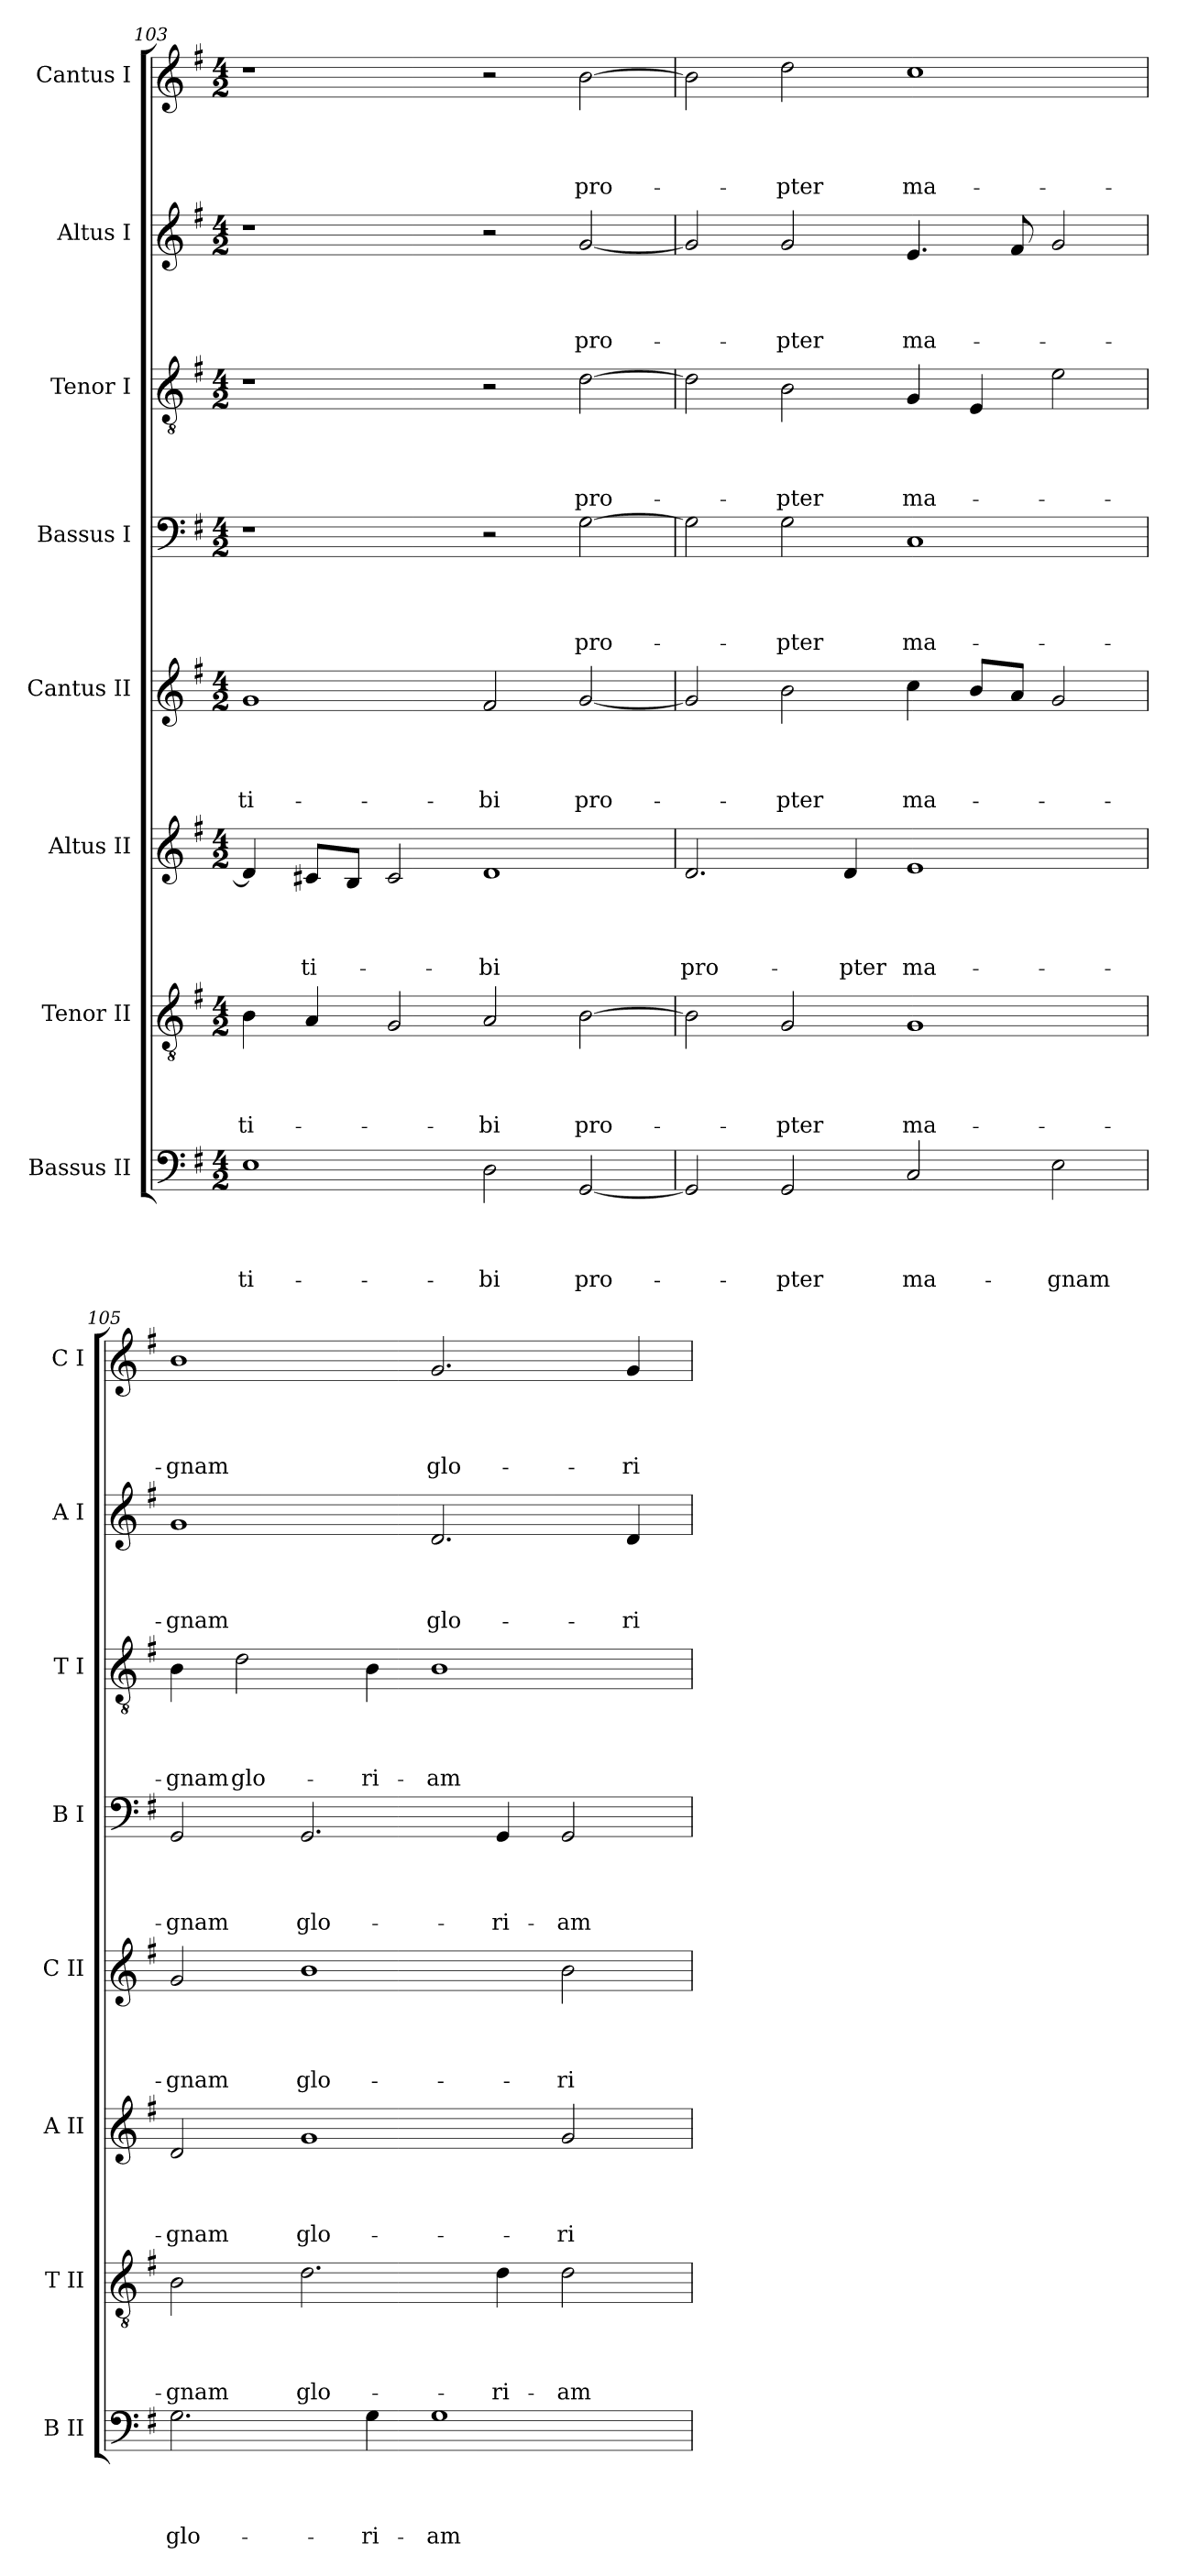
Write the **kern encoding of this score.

**kern	**text	**text	**text	**text	**kern	**text	**text	**text	**text	**kern	**text	**text	**text	**text	**kern	**text	**text	**text	**text	**kern	**text	**text	**text	**text	**kern	**text	**text	**text	**text	**kern	**text	**text	**text	**text	**kern	**text	**text	**text	**text
*part8	*part8	*part8	*part8	*part8	*part7	*part7	*part7	*part7	*part7	*part6	*part6	*part6	*part6	*part6	*part5	*part5	*part5	*part5	*part5	*part4	*part4	*part4	*part4	*part4	*part3	*part3	*part3	*part3	*part3	*part2	*part2	*part2	*part2	*part2	*part1	*part1	*part1	*part1	*part1
*staff8	*staff8	*staff8	*staff8	*staff8	*staff7	*staff7	*staff7	*staff7	*staff7	*staff6	*staff6	*staff6	*staff6	*staff6	*staff5	*staff5	*staff5	*staff5	*staff5	*staff4	*staff4	*staff4	*staff4	*staff4	*staff3	*staff3	*staff3	*staff3	*staff3	*staff2	*staff2	*staff2	*staff2	*staff2	*staff1	*staff1	*staff1	*staff1	*staff1
*I"Bassus II	*	*	*	*	*I"Tenor II	*	*	*	*	*I"Altus II	*	*	*	*	*I"Cantus II	*	*	*	*	*I"Bassus I	*	*	*	*	*I"Tenor I	*	*	*	*	*I"Altus I	*	*	*	*	*I"Cantus I	*	*	*	*
*I'B II	*	*	*	*	*I'T II	*	*	*	*	*I'A II	*	*	*	*	*I'C II	*	*	*	*	*I'B I	*	*	*	*	*I'T I	*	*	*	*	*I'A I	*	*	*	*	*I'C I	*	*	*	*
!!LO:PB:g=z
*clefF4	*	*	*	*	*clefGv2	*	*	*	*	*clefG2	*	*	*	*	*clefG2	*	*	*	*	*clefF4	*	*	*	*	*clefGv2	*	*	*	*	*clefG2	*	*	*	*	*clefG2	*	*	*	*
*k[f#]	*	*	*	*	*k[f#]	*	*	*	*	*k[f#]	*	*	*	*	*k[f#]	*	*	*	*	*k[f#]	*	*	*	*	*k[f#]	*	*	*	*	*k[f#]	*	*	*	*	*k[f#]	*	*	*	*
*G:	*	*	*	*	*G:	*	*	*	*	*G:	*	*	*	*	*G:	*	*	*	*	*G:	*	*	*	*	*G:	*	*	*	*	*G:	*	*	*	*	*G:	*	*	*	*
*M4/2	*	*	*	*	*M4/2	*	*	*	*	*M4/2	*	*	*	*	*M4/2	*	*	*	*	*M4/2	*	*	*	*	*M4/2	*	*	*	*	*M4/2	*	*	*	*	*M4/2	*	*	*	*
=103	=103	=103	=103	=103	=103	=103	=103	=103	=103	=103	=103	=103	=103	=103	=103	=103	=103	=103	=103	=103	=103	=103	=103	=103	=103	=103	=103	=103	=103	=103	=103	=103	=103	=103	=103	=103	=103	=103	=103
!	!	!	!	!LO:LY:b	!	!	!	!	!	!	!	!	!	!	!	!	!	!	!	!	!	!	!	!	!	!	!	!	!	!	!	!	!	!	!	!	!	!	!
!	!	!	!	!	!	!	!	!	!LO:LY:b	!	!	!	!	!	!	!	!	!	!	!	!	!	!	!	!	!	!	!	!	!	!	!	!	!	!	!	!	!	!
!	!	!	!	!	!	!	!	!	!	!	!	!	!	!	!	!	!	!	!LO:LY:b	!	!	!	!	!	!	!	!	!	!	!	!	!	!	!	!	!	!	!	!
1E	.	.	.	ti-	4B\	.	.	.	ti-	4d/]	.	.	.	.	1g	.	.	.	ti-	1r	.	.	.	.	1r	.	.	.	.	1r	.	.	.	.	1r	.	.	.	.
!	!	!	!	!	!	!	!	!	!	!	!	!	!	!LO:LY:b	!	!	!	!	!	!	!	!	!	!	!	!	!	!	!	!	!	!	!	!	!	!	!	!	!
.	.	.	.	.	4A/	.	.	.	.	8c#X/L	.	.	.	ti-	.	.	.	.	.	.	.	.	.	.	.	.	.	.	.	.	.	.	.	.	.	.	.	.	.
.	.	.	.	.	.	.	.	.	.	8B/J	.	.	.	.	.	.	.	.	.	.	.	.	.	.	.	.	.	.	.	.	.	.	.	.	.	.	.	.	.
.	.	.	.	.	2G/	.	.	.	.	2c#/	.	.	.	.	.	.	.	.	.	.	.	.	.	.	.	.	.	.	.	.	.	.	.	.	.	.	.	.	.
!	!	!	!	!LO:LY:b	!	!	!	!	!	!	!	!	!	!	!	!	!	!	!	!	!	!	!	!	!	!	!	!	!	!	!	!	!	!	!	!	!	!	!
!	!	!	!	!	!	!	!	!	!LO:LY:b	!	!	!	!	!	!	!	!	!	!	!	!	!	!	!	!	!	!	!	!	!	!	!	!	!	!	!	!	!	!
!	!	!	!	!	!	!	!	!	!	!	!	!	!	!LO:LY:b	!	!	!	!	!	!	!	!	!	!	!	!	!	!	!	!	!	!	!	!	!	!	!	!	!
!	!	!	!	!	!	!	!	!	!	!	!	!	!	!	!	!	!	!	!LO:LY:b	!	!	!	!	!	!	!	!	!	!	!	!	!	!	!	!	!	!	!	!
2D\	.	.	.	-bi	2A/	.	.	.	-bi	1d	.	.	.	-bi	2f#/	.	.	.	-bi	2r	.	.	.	.	2r	.	.	.	.	2r	.	.	.	.	2r	.	.	.	.
!	!	!	!	!LO:LY:b	!	!	!	!	!	!	!	!	!	!	!	!	!	!	!	!	!	!	!	!	!	!	!	!	!	!	!	!	!	!	!	!	!	!	!
!	!	!	!	!	!	!	!	!	!LO:LY:b	!	!	!	!	!	!	!	!	!	!	!	!	!	!	!	!	!	!	!	!	!	!	!	!	!	!	!	!	!	!
!	!	!	!	!	!	!	!	!	!	!	!	!	!	!	!	!	!	!	!LO:LY:b	!	!	!	!	!	!	!	!	!	!	!	!	!	!	!	!	!	!	!	!
!	!	!	!	!	!	!	!	!	!	!	!	!	!	!	!	!	!	!	!	!	!	!	!	!LO:LY:b	!	!	!	!	!	!	!	!	!	!	!	!	!	!	!
!	!	!	!	!	!	!	!	!	!	!	!	!	!	!	!	!	!	!	!	!	!	!	!	!	!	!	!	!	!LO:LY:b	!	!	!	!	!	!	!	!	!	!
!	!	!	!	!	!	!	!	!	!	!	!	!	!	!	!	!	!	!	!	!	!	!	!	!	!	!	!	!	!	!	!	!	!	!LO:LY:b	!	!	!	!	!
!	!	!	!	!	!	!	!	!	!	!	!	!	!	!	!	!	!	!	!	!	!	!	!	!	!	!	!	!	!	!	!	!	!	!	!	!	!	!	!LO:LY:b
[2GG/	.	.	.	pro-	[2B\	.	.	.	pro-	.	.	.	.	.	[2g/	.	.	.	pro-	[2G\	.	.	.	pro-	[2d\	.	.	.	pro-	[2g/	.	.	.	pro-	[2b\	.	.	.	pro-
=104	=104	=104	=104	=104	=104	=104	=104	=104	=104	=104	=104	=104	=104	=104	=104	=104	=104	=104	=104	=104	=104	=104	=104	=104	=104	=104	=104	=104	=104	=104	=104	=104	=104	=104	=104	=104	=104	=104	=104
!	!	!	!	!	!	!	!	!	!	!	!	!	!	!LO:LY:b	!	!	!	!	!	!	!	!	!	!	!	!	!	!	!	!	!	!	!	!	!	!	!	!	!
2GG/]	.	.	.	.	2B\]	.	.	.	.	2.d/	.	.	.	pro-	2g/]	.	.	.	.	2G\]	.	.	.	.	2d\]	.	.	.	.	2g/]	.	.	.	.	2b\]	.	.	.	.
!	!	!	!	!LO:LY:b	!	!	!	!	!	!	!	!	!	!	!	!	!	!	!	!	!	!	!	!	!	!	!	!	!	!	!	!	!	!	!	!	!	!	!
!	!	!	!	!	!	!	!	!	!LO:LY:b	!	!	!	!	!	!	!	!	!	!	!	!	!	!	!	!	!	!	!	!	!	!	!	!	!	!	!	!	!	!
!	!	!	!	!	!	!	!	!	!	!	!	!	!	!	!	!	!	!	!LO:LY:b	!	!	!	!	!	!	!	!	!	!	!	!	!	!	!	!	!	!	!	!
!	!	!	!	!	!	!	!	!	!	!	!	!	!	!	!	!	!	!	!	!	!	!	!	!LO:LY:b	!	!	!	!	!	!	!	!	!	!	!	!	!	!	!
!	!	!	!	!	!	!	!	!	!	!	!	!	!	!	!	!	!	!	!	!	!	!	!	!	!	!	!	!	!LO:LY:b	!	!	!	!	!	!	!	!	!	!
!	!	!	!	!	!	!	!	!	!	!	!	!	!	!	!	!	!	!	!	!	!	!	!	!	!	!	!	!	!	!	!	!	!	!LO:LY:b	!	!	!	!	!
!	!	!	!	!	!	!	!	!	!	!	!	!	!	!	!	!	!	!	!	!	!	!	!	!	!	!	!	!	!	!	!	!	!	!	!	!	!	!	!LO:LY:b
2GG/	.	.	.	-pter	2G/	.	.	.	-pter	.	.	.	.	.	2b\	.	.	.	-pter	2G\	.	.	.	-pter	2B\	.	.	.	-pter	2g/	.	.	.	-pter	2dd\	.	.	.	-pter
!	!	!	!	!	!	!	!	!	!	!	!	!	!	!LO:LY:b	!	!	!	!	!	!	!	!	!	!	!	!	!	!	!	!	!	!	!	!	!	!	!	!	!
.	.	.	.	.	.	.	.	.	.	4d/	.	.	.	-pter	.	.	.	.	.	.	.	.	.	.	.	.	.	.	.	.	.	.	.	.	.	.	.	.	.
!	!	!	!	!LO:LY:b	!	!	!	!	!	!	!	!	!	!	!	!	!	!	!	!	!	!	!	!	!	!	!	!	!	!	!	!	!	!	!	!	!	!	!
!	!	!	!	!	!	!	!	!	!LO:LY:b	!	!	!	!	!	!	!	!	!	!	!	!	!	!	!	!	!	!	!	!	!	!	!	!	!	!	!	!	!	!
!	!	!	!	!	!	!	!	!	!	!	!	!	!	!LO:LY:b	!	!	!	!	!	!	!	!	!	!	!	!	!	!	!	!	!	!	!	!	!	!	!	!	!
!	!	!	!	!	!	!	!	!	!	!	!	!	!	!	!	!	!	!	!LO:LY:b	!	!	!	!	!	!	!	!	!	!	!	!	!	!	!	!	!	!	!	!
!	!	!	!	!	!	!	!	!	!	!	!	!	!	!	!	!	!	!	!	!	!	!	!	!LO:LY:b	!	!	!	!	!	!	!	!	!	!	!	!	!	!	!
!	!	!	!	!	!	!	!	!	!	!	!	!	!	!	!	!	!	!	!	!	!	!	!	!	!	!	!	!	!LO:LY:b	!	!	!	!	!	!	!	!	!	!
!	!	!	!	!	!	!	!	!	!	!	!	!	!	!	!	!	!	!	!	!	!	!	!	!	!	!	!	!	!	!	!	!	!	!LO:LY:b	!	!	!	!	!
!	!	!	!	!	!	!	!	!	!	!	!	!	!	!	!	!	!	!	!	!	!	!	!	!	!	!	!	!	!	!	!	!	!	!	!	!	!	!	!LO:LY:b
2C/	.	.	.	ma-	1G	.	.	.	ma-	1e	.	.	.	ma-	4cc\	.	.	.	ma-	1C	.	.	.	ma-	4G/	.	.	.	ma-	4.e/	.	.	.	ma-	1cc	.	.	.	ma-
.	.	.	.	.	.	.	.	.	.	.	.	.	.	.	8b/L	.	.	.	.	.	.	.	.	.	4E/	.	.	.	.	.	.	.	.	.	.	.	.	.	.
.	.	.	.	.	.	.	.	.	.	.	.	.	.	.	8a/J	.	.	.	.	.	.	.	.	.	.	.	.	.	.	8f#/	.	.	.	.	.	.	.	.	.
!	!	!	!	!LO:LY:b	!	!	!	!	!	!	!	!	!	!	!	!	!	!	!	!	!	!	!	!	!	!	!	!	!	!	!	!	!	!	!	!	!	!	!
2E\	.	.	.	-gnam	.	.	.	.	.	.	.	.	.	.	2g/	.	.	.	.	.	.	.	.	.	2e\	.	.	.	.	2g/	.	.	.	.	.	.	.	.	.
=105	=105	=105	=105	=105	=105	=105	=105	=105	=105	=105	=105	=105	=105	=105	=105	=105	=105	=105	=105	=105	=105	=105	=105	=105	=105	=105	=105	=105	=105	=105	=105	=105	=105	=105	=105	=105	=105	=105	=105
!	!	!	!	!LO:LY:b	!	!	!	!	!	!	!	!	!	!	!	!	!	!	!	!	!	!	!	!	!	!	!	!	!	!	!	!	!	!	!	!	!	!	!
!	!	!	!	!	!	!	!	!	!LO:LY:b	!	!	!	!	!	!	!	!	!	!	!	!	!	!	!	!	!	!	!	!	!	!	!	!	!	!	!	!	!	!
!	!	!	!	!	!	!	!	!	!	!	!	!	!	!LO:LY:b	!	!	!	!	!	!	!	!	!	!	!	!	!	!	!	!	!	!	!	!	!	!	!	!	!
!	!	!	!	!	!	!	!	!	!	!	!	!	!	!	!	!	!	!	!LO:LY:b	!	!	!	!	!	!	!	!	!	!	!	!	!	!	!	!	!	!	!	!
!	!	!	!	!	!	!	!	!	!	!	!	!	!	!	!	!	!	!	!	!	!	!	!	!LO:LY:b	!	!	!	!	!	!	!	!	!	!	!	!	!	!	!
!	!	!	!	!	!	!	!	!	!	!	!	!	!	!	!	!	!	!	!	!	!	!	!	!	!	!	!	!	!LO:LY:b	!	!	!	!	!	!	!	!	!	!
!	!	!	!	!	!	!	!	!	!	!	!	!	!	!	!	!	!	!	!	!	!	!	!	!	!	!	!	!	!	!	!	!	!	!LO:LY:b	!	!	!	!	!
!	!	!	!	!	!	!	!	!	!	!	!	!	!	!	!	!	!	!	!	!	!	!	!	!	!	!	!	!	!	!	!	!	!	!	!	!	!	!	!LO:LY:b
2.G\	.	.	.	glo-	2B\	.	.	.	-gnam	2d/	.	.	.	-gnam	2g/	.	.	.	-gnam	2GG/	.	.	.	-gnam	4B\	.	.	.	-gnam	1g	.	.	.	-gnam	1b	.	.	.	-gnam
!	!	!	!	!	!	!	!	!	!	!	!	!	!	!	!	!	!	!	!	!	!	!	!	!	!	!	!	!	!LO:LY:b	!	!	!	!	!	!	!	!	!	!
.	.	.	.	.	.	.	.	.	.	.	.	.	.	.	.	.	.	.	.	.	.	.	.	.	2d\	.	.	.	glo-	.	.	.	.	.	.	.	.	.	.
!	!	!	!	!	!	!	!	!	!LO:LY:b	!	!	!	!	!	!	!	!	!	!	!	!	!	!	!	!	!	!	!	!	!	!	!	!	!	!	!	!	!	!
!	!	!	!	!	!	!	!	!	!	!	!	!	!	!LO:LY:b	!	!	!	!	!	!	!	!	!	!	!	!	!	!	!	!	!	!	!	!	!	!	!	!	!
!	!	!	!	!	!	!	!	!	!	!	!	!	!	!	!	!	!	!	!LO:LY:b	!	!	!	!	!	!	!	!	!	!	!	!	!	!	!	!	!	!	!	!
!	!	!	!	!	!	!	!	!	!	!	!	!	!	!	!	!	!	!	!	!	!	!	!	!LO:LY:b	!	!	!	!	!	!	!	!	!	!	!	!	!	!	!
.	.	.	.	.	2.d\	.	.	.	glo-	1g	.	.	.	glo-	1b	.	.	.	glo-	2.GG/	.	.	.	glo-	.	.	.	.	.	.	.	.	.	.	.	.	.	.	.
!	!	!	!	!LO:LY:b	!	!	!	!	!	!	!	!	!	!	!	!	!	!	!	!	!	!	!	!	!	!	!	!	!	!	!	!	!	!	!	!	!	!	!
!	!	!	!	!	!	!	!	!	!	!	!	!	!	!	!	!	!	!	!	!	!	!	!	!	!	!	!	!	!LO:LY:b	!	!	!	!	!	!	!	!	!	!
4G\	.	.	.	-ri-	.	.	.	.	.	.	.	.	.	.	.	.	.	.	.	.	.	.	.	.	4B\	.	.	.	-ri-	.	.	.	.	.	.	.	.	.	.
!	!	!	!	!LO:LY:b	!	!	!	!	!	!	!	!	!	!	!	!	!	!	!	!	!	!	!	!	!	!	!	!	!	!	!	!	!	!	!	!	!	!	!
!	!	!	!	!	!	!	!	!	!	!	!	!	!	!	!	!	!	!	!	!	!	!	!	!	!	!	!	!	!LO:LY:b	!	!	!	!	!	!	!	!	!	!
!	!	!	!	!	!	!	!	!	!	!	!	!	!	!	!	!	!	!	!	!	!	!	!	!	!	!	!	!	!	!	!	!	!	!LO:LY:b	!	!	!	!	!
!	!	!	!	!	!	!	!	!	!	!	!	!	!	!	!	!	!	!	!	!	!	!	!	!	!	!	!	!	!	!	!	!	!	!	!	!	!	!	!LO:LY:b
1G	.	.	.	-am	.	.	.	.	.	.	.	.	.	.	.	.	.	.	.	.	.	.	.	.	1B	.	.	.	-am	2.d/	.	.	.	glo-	2.g/	.	.	.	glo-
!	!	!	!	!	!	!	!	!	!LO:LY:b	!	!	!	!	!	!	!	!	!	!	!	!	!	!	!	!	!	!	!	!	!	!	!	!	!	!	!	!	!	!
!	!	!	!	!	!	!	!	!	!	!	!	!	!	!	!	!	!	!	!	!	!	!	!	!LO:LY:b	!	!	!	!	!	!	!	!	!	!	!	!	!	!	!
.	.	.	.	.	4d\	.	.	.	-ri-	.	.	.	.	.	.	.	.	.	.	4GG/	.	.	.	-ri-	.	.	.	.	.	.	.	.	.	.	.	.	.	.	.
!	!	!	!	!	!	!	!	!	!LO:LY:b	!	!	!	!	!	!	!	!	!	!	!	!	!	!	!	!	!	!	!	!	!	!	!	!	!	!	!	!	!	!
!	!	!	!	!	!	!	!	!	!	!	!	!	!	!LO:LY:b	!	!	!	!	!	!	!	!	!	!	!	!	!	!	!	!	!	!	!	!	!	!	!	!	!
!	!	!	!	!	!	!	!	!	!	!	!	!	!	!	!	!	!	!	!LO:LY:b	!	!	!	!	!	!	!	!	!	!	!	!	!	!	!	!	!	!	!	!
!	!	!	!	!	!	!	!	!	!	!	!	!	!	!	!	!	!	!	!	!	!	!	!	!LO:LY:b	!	!	!	!	!	!	!	!	!	!	!	!	!	!	!
.	.	.	.	.	2d\	.	.	.	-am	2g/	.	.	.	-ri-	2b\	.	.	.	-ri-	2GG/	.	.	.	-am	.	.	.	.	.	.	.	.	.	.	.	.	.	.	.
!	!	!	!	!	!	!	!	!	!	!	!	!	!	!	!	!	!	!	!	!	!	!	!	!	!	!	!	!	!	!	!	!	!	!LO:LY:b	!	!	!	!	!
!	!	!	!	!	!	!	!	!	!	!	!	!	!	!	!	!	!	!	!	!	!	!	!	!	!	!	!	!	!	!	!	!	!	!	!	!	!	!	!LO:LY:b
.	.	.	.	.	.	.	.	.	.	.	.	.	.	.	.	.	.	.	.	.	.	.	.	.	.	.	.	.	.	4d/	.	.	.	-ri-	4g/	.	.	.	-ri-
=	=	=	=	=	=	=	=	=	=	=	=	=	=	=	=	=	=	=	=	=	=	=	=	=	=	=	=	=	=	=	=	=	=	=	=	=	=	=	=
*-	*-	*-	*-	*-	*-	*-	*-	*-	*-	*-	*-	*-	*-	*-	*-	*-	*-	*-	*-	*-	*-	*-	*-	*-	*-	*-	*-	*-	*-	*-	*-	*-	*-	*-	*-	*-	*-	*-	*-
